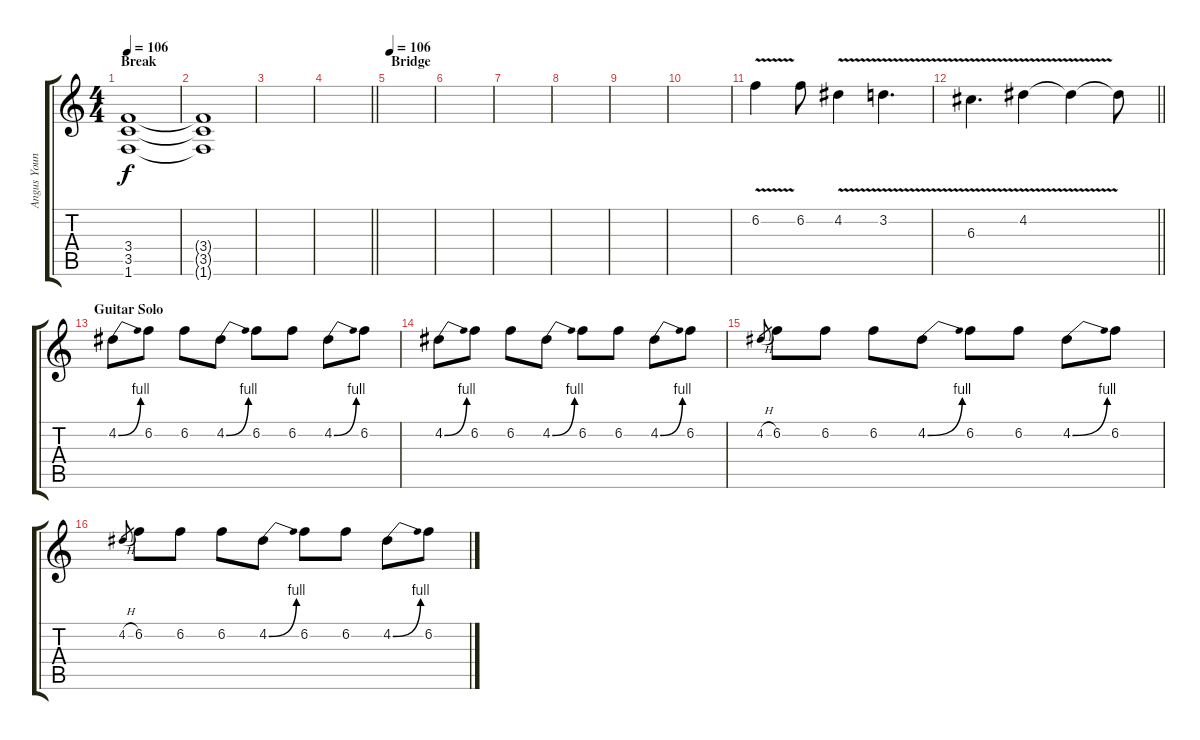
\track ("Angus Young Lead" "Angus Youn") {instrument overdrivenguitar}
\staff {score tabs}
\tuning (E4 B3 G3 D3 A2 E2) {hide}
\ts (4 4)
\section ("" "Break ")
\tempo 106
\clef g2
\ks c
(3.4 3.5 1.6).1{dy f} |
(3.4{t} 3.5{t} 1.6{t}).1 |
|
\barLineRight lightlight
|
\section ("" "Bridge")
\tempo 108
\tempo 106
|
|
|
|
|
|
6.2{v}.4{volume 9} 6.2.8 4.2{v}.4 3.2{v}.4{d} |
\barLineRight lightlight
6.3{v}.4{d} 4.2{v}.4 4.2{t}.4 4.2{t}.8 |
\section ("" "Guitar Solo")
4.2{be (bend 0 0 60 4)}.8 6.2.8 6.2.8 4.2{be (bend 0 0 60 4)}.8 6.2.8 6.2.8 4.2{be (bend 0 0 60 4)}.8 6.2.8 |
4.2{be (bend 0 0 60 4)}.8 6.2.8 6.2.8 4.2{be (bend 0 0 60 4)}.8 6.2.8 6.2.8 4.2{be (bend 0 0 60 4)}.8 6.2.8 |
4.2{h}.8{gr} 6.2.8 6.2.8 6.2.8 4.2{be (bend 0 0 60 4)}.8 6.2.8 6.2.8 4.2{be (bend 0 0 60 4)}.8 6.2.8 |
4.2{h}.8{gr} 6.2.8 6.2.8 6.2.8 4.2{be (bend 0 0 60 4)}.8 6.2.8 6.2.8 4.2{be (bend 0 0 60 4)}.8 6.2.8
